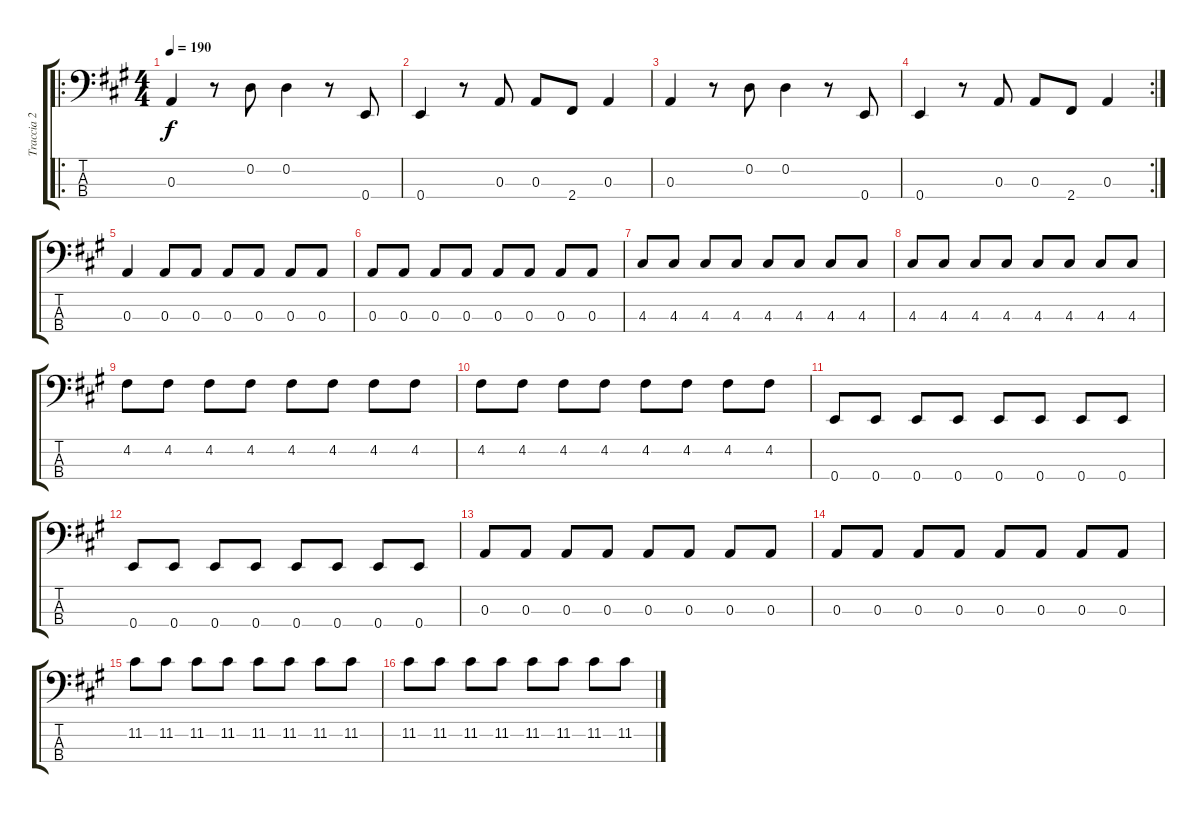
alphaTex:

\track ("Traccia 2" "Traccia 2") {instrument electricbasspick}
\staff {score tabs}
\tuning (G2 D2 A1 E1) {hide}
\ro
\ts (4 4)
\tempo 190
\clef f4
\ks a
0.3.4{dy f} r.8 0.2.8 0.2.4 r.8 0.4.8 |
0.4.4 r.8 0.3.8 0.3.8 2.4.8 0.3.4 |
0.3.4 r.8 0.2.8 0.2.4 r.8 0.4.8 |
\rc 2
0.4.4 r.8 0.3.8 0.3.8 2.4.8 0.3.4 |
0.3.4 0.3.8 0.3.8 0.3.8 0.3.8 0.3.8 0.3.8 |
0.3.8 0.3.8 0.3.8 0.3.8 0.3.8 0.3.8 0.3.8 0.3.8 |
4.3.8 4.3.8 4.3.8 4.3.8 4.3.8 4.3.8 4.3.8 4.3.8 |
4.3.8 4.3.8 4.3.8 4.3.8 4.3.8 4.3.8 4.3.8 4.3.8 |
4.2.8 4.2.8 4.2.8 4.2.8 4.2.8 4.2.8 4.2.8 4.2.8 |
4.2.8 4.2.8 4.2.8 4.2.8 4.2.8 4.2.8 4.2.8 4.2.8 |
0.4.8 0.4.8 0.4.8 0.4.8 0.4.8 0.4.8 0.4.8 0.4.8 |
0.4.8 0.4.8 0.4.8 0.4.8 0.4.8 0.4.8 0.4.8 0.4.8 |
0.3.8 0.3.8 0.3.8 0.3.8 0.3.8 0.3.8 0.3.8 0.3.8 |
0.3.8 0.3.8 0.3.8 0.3.8 0.3.8 0.3.8 0.3.8 0.3.8 |
11.2.8 11.2.8 11.2.8 11.2.8 11.2.8 11.2.8 11.2.8 11.2.8 |
11.2.8 11.2.8 11.2.8 11.2.8 11.2.8 11.2.8 11.2.8 11.2.8
